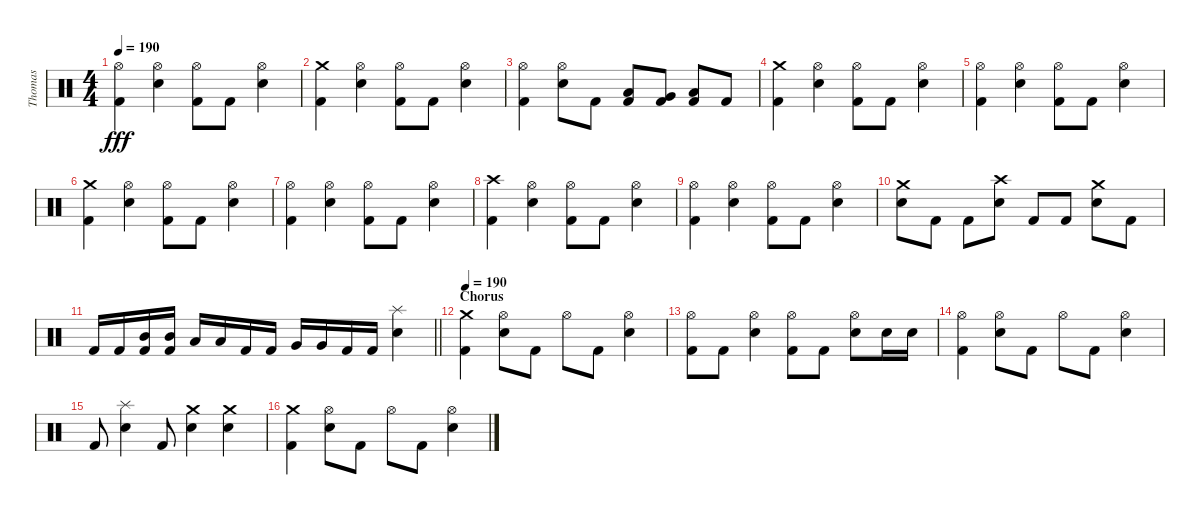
\track ("Thomas" "Thomas") {instrument percussion}
\staff {score}
\articulation defaults
\ts (4 4)
\tempo 190
\clef neutral
\ks c
("Hi-Hat (open)" "Kick (hit) 2").4{dy fff} ("Hi-Hat (open)" "Electric Snare (hit)").4 ("Hi-Hat (open)" "Kick (hit) 2").8 "Kick (hit) 2".8 ("Hi-Hat (open)" "Electric Snare (hit)").4 |
("Crash medium (hit)" "Kick (hit) 2").4 ("Hi-Hat (open)" "Electric Snare (hit)").4 ("Hi-Hat (open)" "Kick (hit) 2").8 "Kick (hit) 2".8 ("Hi-Hat (open)" "Electric Snare (hit)").4 |
("Hi-Hat (open)" "Kick (hit) 2").4 ("Hi-Hat (open)" "Electric Snare (hit)").8 "Kick (hit) 2".8 ("Kick (hit) 2" "Low Tom (hit)").8 ("Kick (hit) 2" "Very Low Tom (hit)").8 ("Kick (hit) 2" "Low Floor Tom (hit)").8 "Kick (hit) 2".8 |
("Crash medium (hit)" "Kick (hit) 2").4 ("Hi-Hat (open)" "Electric Snare (hit)").4 ("Hi-Hat (open)" "Kick (hit) 2").8 "Kick (hit) 2".8 ("Hi-Hat (open)" "Electric Snare (hit)").4 |
("Hi-Hat (open)" "Kick (hit) 2").4 ("Hi-Hat (open)" "Electric Snare (hit)").4 ("Hi-Hat (open)" "Kick (hit) 2").8 "Kick (hit) 2".8 ("Hi-Hat (open)" "Electric Snare (hit)").4 |
("Crash medium (hit)" "Kick (hit) 2").4 ("Hi-Hat (open)" "Electric Snare (hit)").4 ("Hi-Hat (open)" "Kick (hit) 2").8 "Kick (hit) 2".8 ("Hi-Hat (open)" "Electric Snare (hit)").4 |
("Hi-Hat (open)" "Kick (hit) 2").4 ("Hi-Hat (open)" "Electric Snare (hit)").4 ("Hi-Hat (open)" "Kick (hit) 2").8 "Kick (hit) 2".8 ("Hi-Hat (open)" "Electric Snare (hit)").4 |
("Crash high (hit)" "Kick (hit) 2").4 ("Hi-Hat (open)" "Electric Snare (hit)").4 ("Hi-Hat (open)" "Kick (hit) 2").8 "Kick (hit) 2".8 ("Hi-Hat (open)" "Electric Snare (hit)").4 |
("Hi-Hat (open)" "Kick (hit) 2").4 ("Hi-Hat (open)" "Electric Snare (hit)").4 ("Hi-Hat (open)" "Kick (hit) 2").8 "Kick (hit) 2".8 ("Hi-Hat (open)" "Electric Snare (hit)").4 |
("Crash medium (hit)" "Electric Snare (hit)").8 "Kick (hit) 2".8 "Kick (hit) 2".8 ("Crash high (hit)" "Electric Snare (hit)").8 "Kick (hit) 2".8 "Kick (hit) 2".8 ("Crash medium (hit)" "Electric Snare (hit)").8 "Kick (hit) 2".8 |
\barLineRight lightlight "Kick (hit) 2".16 "Kick (hit) 2".16
("Mid Tom (hit)" "Kick (hit) 2").16 ("Mid Tom (hit)" "Kick (hit) 2").16 "Low Tom (hit)".16 "Low Tom (hit)".16 "Kick (hit) 2".16 "Kick (hit) 2".16 "Very Low Tom (hit)".16 "Very Low Tom (hit)".16 "Kick (hit) 2".16 "Kick (hit) 2".16 ("Splash (hit)" "Electric Snare (hit)").4 |
\section ("" "Chorus")
\tempo 190
("Crash medium (hit)" "Kick (hit) 2").4 ("Hi-Hat (open)" "Electric Snare (hit)").8 "Kick (hit) 2".8 "Hi-Hat (open)".8 "Kick (hit) 2".8 ("Hi-Hat (open)" "Electric Snare (hit)").4 |
("Hi-Hat (open)" "Kick (hit) 2").8 "Kick (hit) 2".8 ("Hi-Hat (open)" "Electric Snare (hit)").4 ("Hi-Hat (open)" "Kick (hit) 2").8 "Kick (hit) 2".8 ("Hi-Hat (open)" "Electric Snare (hit)").8 "Electric Snare (hit)".16 "Electric Snare (hit)".16 |
("Hi-Hat (open)" "Kick (hit) 2").4 ("Hi-Hat (open)" "Electric Snare (hit)").8 "Kick (hit) 2".8 "Hi-Hat (open)".8 "Kick (hit) 2".8 ("Hi-Hat (open)" "Electric Snare (hit)").4 |
"Kick (hit) 2".8 ("Splash (hit)" "Electric Snare (hit)").4 "Kick (hit) 2".8 ("Crash medium (hit)" "Electric Snare (hit)").4 ("Crash medium (hit)" "Electric Snare (hit)").4 |
("Crash medium (hit)" "Kick (hit) 2").4 ("Hi-Hat (open)" "Electric Snare (hit)").8 "Kick (hit) 2".8 "Hi-Hat (open)".8 "Kick (hit) 2".8 ("Hi-Hat (open)" "Electric Snare (hit)").4
